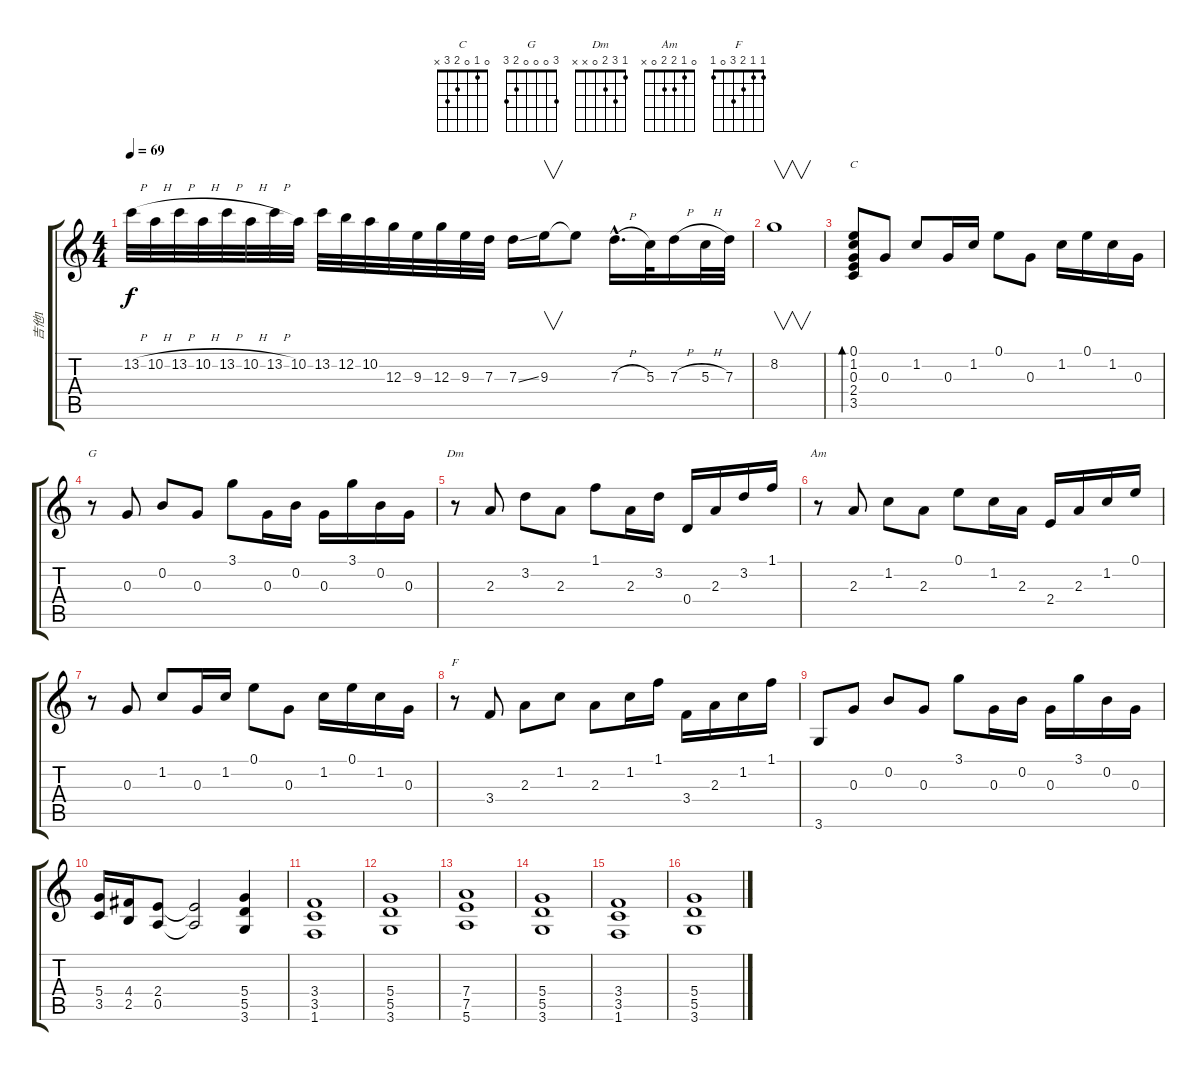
\track ("吉他1" "吉他1") {instrument overdrivenguitar}
\staff {score tabs}
\tuning (E4 B3 G3 D3 A2 E2) {hide}
\chord ("C" 0 1 0 2 3 x)
\chord ("G" 3 0 0 0 2 3)
\chord ("Dm" 1 3 2 0 x x)
\chord ("Am" 0 1 2 2 0 x)
\chord ("F" 1 1 2 3 0 1)
\ts (4 4)
\tempo 69
\clef g2
\ks c
13.2{h}.32{dy f} 10.2{h}.32 13.2{h}.32 10.2{h}.32 13.2{h}.32 10.2{h}.32 13.2{h}.32 10.2.32 13.2.32 12.2.32 10.2.32 12.3.32 9.3.32 12.3.32 9.3.32 7.3.32 7.3{ss}.16 9.3.16{v} 9.3{t}.8 7.3{h hac}.16{d} 5.3.32 7.3{h}.16 5.3{h}.32 7.3.32 |
8.2.1{v} |
(0.1 1.2 0.3 2.4 3.5).8{bd 60 ch "C" volume 9 instrument electricguitarclean} 0.3.8 1.2.8 0.3.16 1.2.16 0.1.8 0.3.8 1.2.16 0.1.16 1.2.16 0.3.16 |
r.8{ch "G"} 0.3.8 0.2.8 0.3.8 3.1.8 0.3.16 0.2.16 0.3.16 3.1.16 0.2.16 0.3.16 |
r.8{ch "Dm"} 2.3.8 3.2.8 2.3.8 1.1.8 2.3.16 3.2.16 0.4.16 2.3.16 3.2.16 1.1.16 |
r.8{ch "Am"} 2.3.8 1.2.8 2.3.8 0.1.8 1.2.16 2.3.16 2.4.16 2.3.16 1.2.16 0.1.16 |
r.8 0.3.8 1.2.8 0.3.16 1.2.16 0.1.8 0.3.8 1.2.16 0.1.16 1.2.16 0.3.16 |
r.8{ch "F"} 3.4.8 2.3.8 1.2.8 2.3.8 1.2.16 1.1.16 3.4.16 2.3.16 1.2.16 1.1.16 |
3.6.8 0.3.8 0.2.8 0.3.8 3.1.8 0.3.16 0.2.16 0.3.16 3.1.16 0.2.16 0.3.16 |
(5.4 3.5).16{volume 13 instrument distortionguitar} (4.4 2.5).16 (2.4 0.5).8 (2.4{t} 0.5{t}).2 (5.4 5.5 3.6).4 |
(3.4 3.5 1.6).1 |
(5.4 5.5 3.6).1 |
(7.4 7.5 5.6).1 |
(5.4 5.5 3.6).1 |
(3.4 3.5 1.6).1 |
(5.4 5.5 3.6).1
